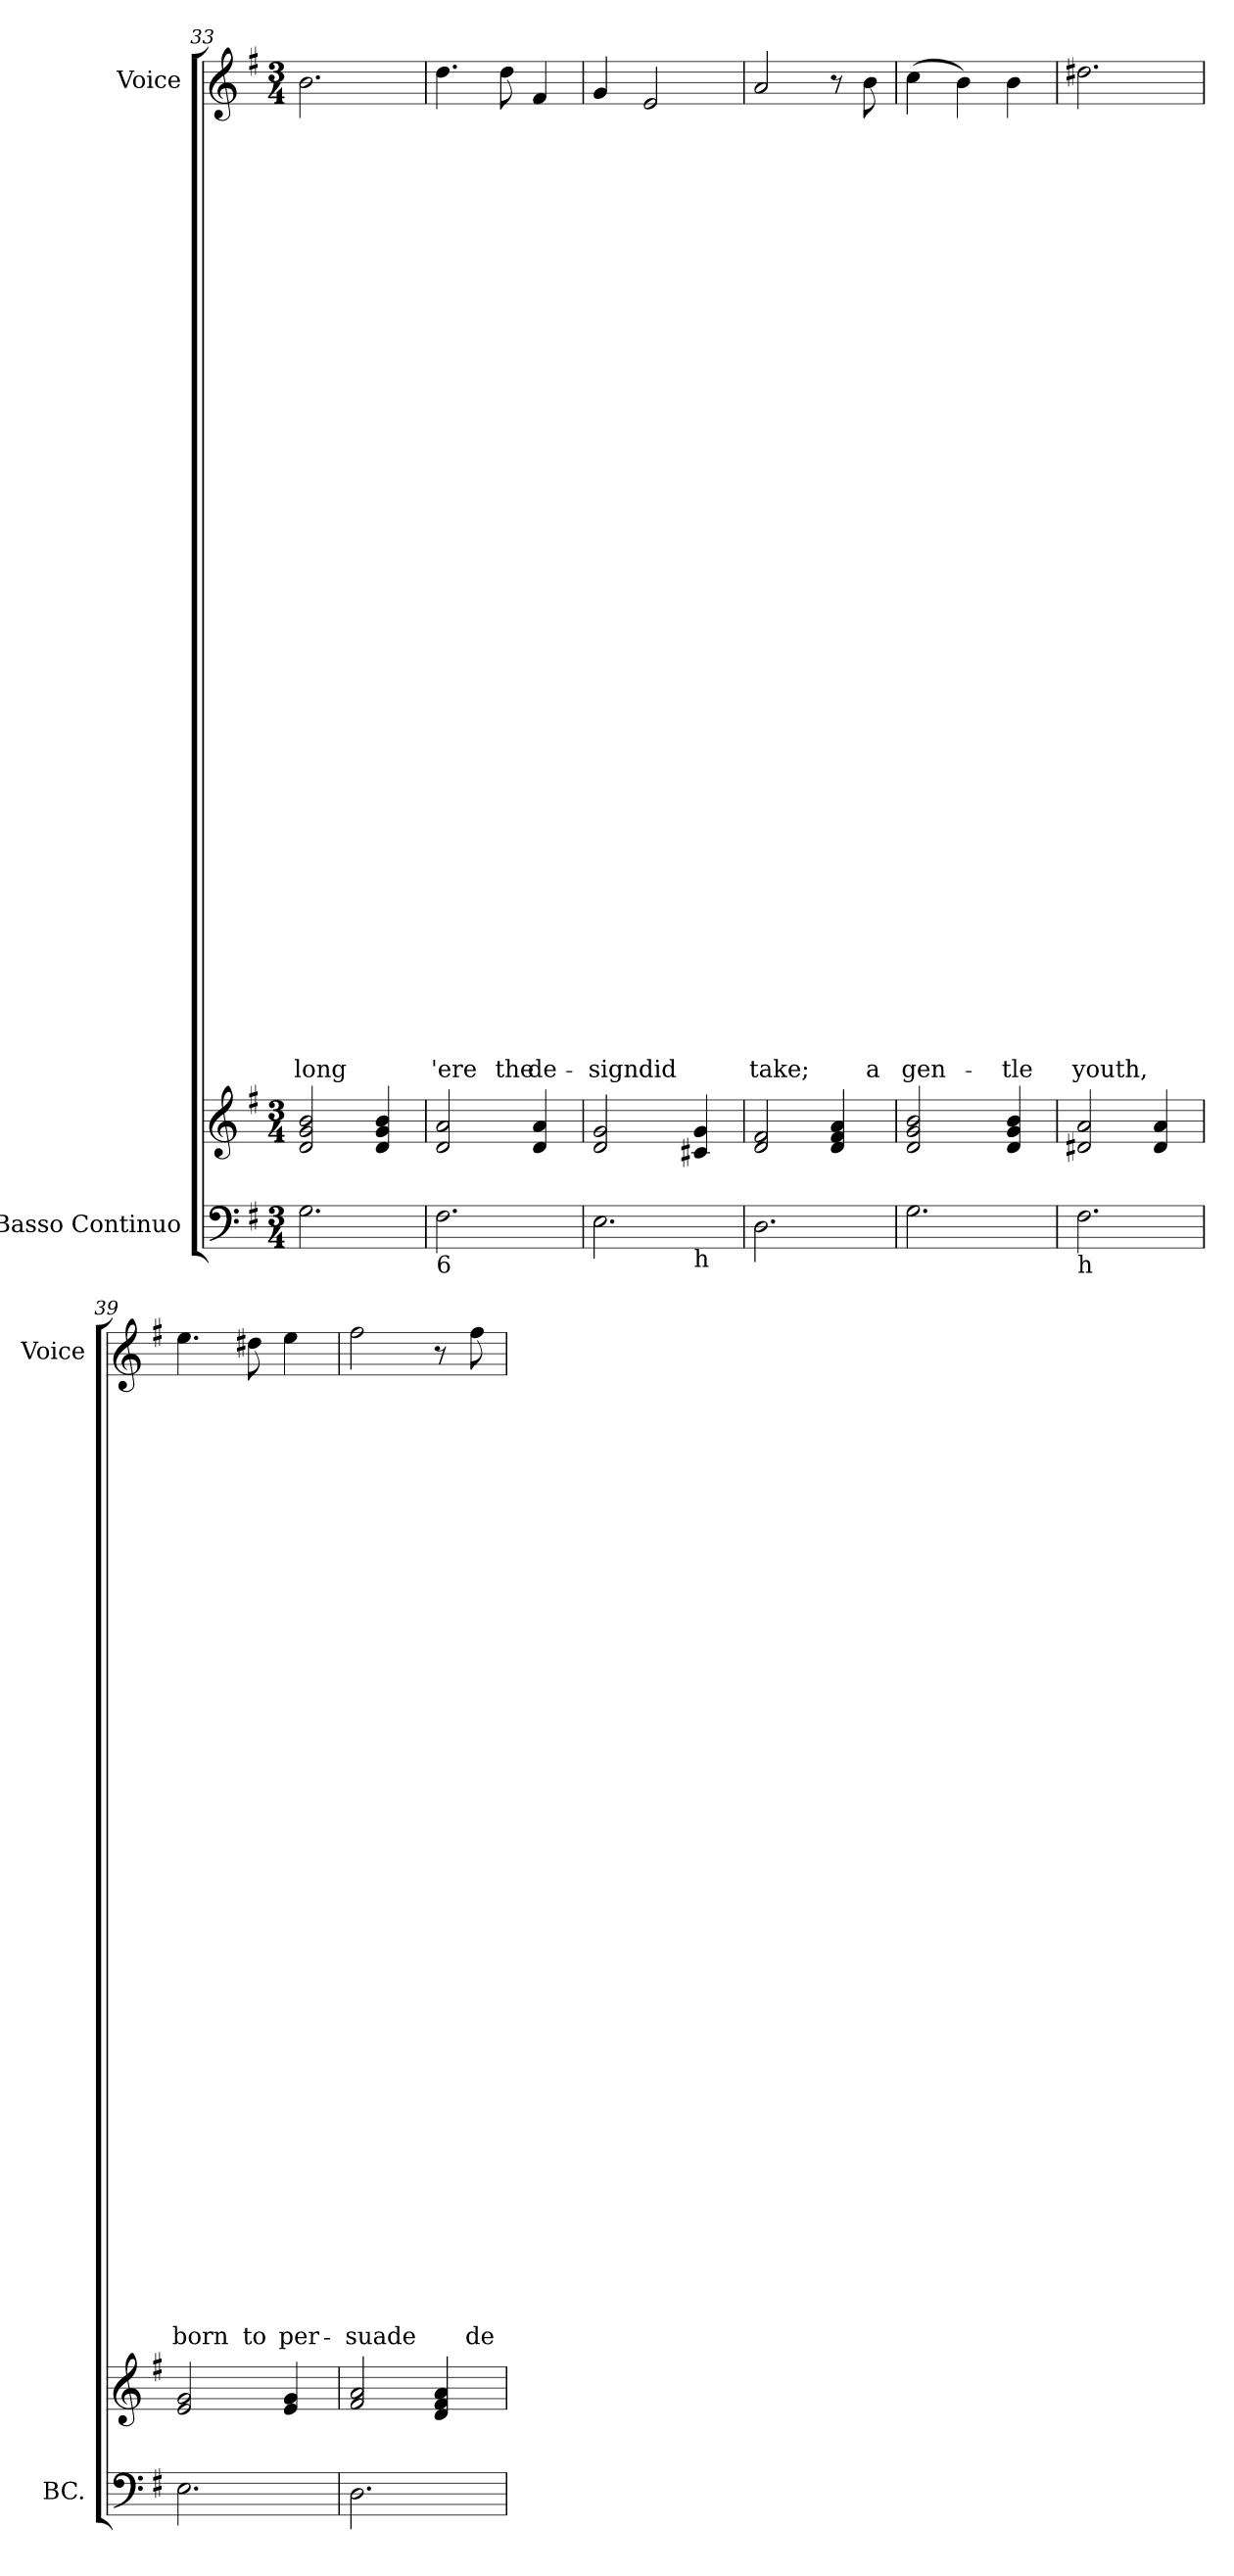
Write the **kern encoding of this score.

**kern	**kern	**kern	**text	**text	**text	**text	**text	**text	**text	**text	**text	**text	**text	**text	**text	**text	**text	**text	**text	**text	**text	**text	**text	**text	**text	**text	**text	**text	**text	**text	**text	**text	**text	**text	**text	**text	**text	**text	**text	**text	**text	**text	**text
*part2	*part2	*part1	*part1	*part1	*part1	*part1	*part1	*part1	*part1	*part1	*part1	*part1	*part1	*part1	*part1	*part1	*part1	*part1	*part1	*part1	*part1	*part1	*part1	*part1	*part1	*part1	*part1	*part1	*part1	*part1	*part1	*part1	*part1	*part1	*part1	*part1	*part1	*part1	*part1	*part1	*part1	*part1	*part1
*staff3	*staff2	*staff1	*staff1	*staff1	*staff1	*staff1	*staff1	*staff1	*staff1	*staff1	*staff1	*staff1	*staff1	*staff1	*staff1	*staff1	*staff1	*staff1	*staff1	*staff1	*staff1	*staff1	*staff1	*staff1	*staff1	*staff1	*staff1	*staff1	*staff1	*staff1	*staff1	*staff1	*staff1	*staff1	*staff1	*staff1	*staff1	*staff1	*staff1	*staff1	*staff1	*staff1	*staff1
*I"Basso Continuo	*	*I"Voice	*	*	*	*	*	*	*	*	*	*	*	*	*	*	*	*	*	*	*	*	*	*	*	*	*	*	*	*	*	*	*	*	*	*	*	*	*	*	*	*	*
*I'BC.	*	*I'Voice	*	*	*	*	*	*	*	*	*	*	*	*	*	*	*	*	*	*	*	*	*	*	*	*	*	*	*	*	*	*	*	*	*	*	*	*	*	*	*	*	*
*clefF4	*clefG2	*clefG2	*	*	*	*	*	*	*	*	*	*	*	*	*	*	*	*	*	*	*	*	*	*	*	*	*	*	*	*	*	*	*	*	*	*	*	*	*	*	*	*	*
*k[f#]	*k[f#]	*k[f#]	*	*	*	*	*	*	*	*	*	*	*	*	*	*	*	*	*	*	*	*	*	*	*	*	*	*	*	*	*	*	*	*	*	*	*	*	*	*	*	*	*
*G:	*G:	*G:	*	*	*	*	*	*	*	*	*	*	*	*	*	*	*	*	*	*	*	*	*	*	*	*	*	*	*	*	*	*	*	*	*	*	*	*	*	*	*	*	*
*M3/4	*M3/4	*M3/4	*	*	*	*	*	*	*	*	*	*	*	*	*	*	*	*	*	*	*	*	*	*	*	*	*	*	*	*	*	*	*	*	*	*	*	*	*	*	*	*	*
=33	=33	=33	=33	=33	=33	=33	=33	=33	=33	=33	=33	=33	=33	=33	=33	=33	=33	=33	=33	=33	=33	=33	=33	=33	=33	=33	=33	=33	=33	=33	=33	=33	=33	=33	=33	=33	=33	=33	=33	=33	=33	=33	=33
!	!	!	!	!	!	!	!	!	!	!	!	!	!	!	!	!	!	!	!	!	!	!	!	!	!	!	!	!	!	!	!	!	!	!	!	!	!	!	!	!	!	!	!LO:LY:b
2.G\	2d/ 2g/ 2b/	2.b\	.	.	.	.	.	.	.	.	.	.	.	.	.	.	.	.	.	.	.	.	.	.	.	.	.	.	.	.	.	.	.	.	.	.	.	.	.	.	.	.	long
.	4d/ 4g/ 4b/	.	.	.	.	.	.	.	.	.	.	.	.	.	.	.	.	.	.	.	.	.	.	.	.	.	.	.	.	.	.	.	.	.	.	.	.	.	.	.	.	.	.
=34	=34	=34	=34	=34	=34	=34	=34	=34	=34	=34	=34	=34	=34	=34	=34	=34	=34	=34	=34	=34	=34	=34	=34	=34	=34	=34	=34	=34	=34	=34	=34	=34	=34	=34	=34	=34	=34	=34	=34	=34	=34	=34	=34
!LO:TX:b:t=6	!	!	!	!	!	!	!	!	!	!	!	!	!	!	!	!	!	!	!	!	!	!	!	!	!	!	!	!	!	!	!	!	!	!	!	!	!	!	!	!	!	!	!
!	!	!	!	!	!	!	!	!	!	!	!	!	!	!	!	!	!	!	!	!	!	!	!	!	!	!	!	!	!	!	!	!	!	!	!	!	!	!	!	!	!	!	!LO:LY:b
2.F#\	2d/ 2a/	4.dd\	.	.	.	.	.	.	.	.	.	.	.	.	.	.	.	.	.	.	.	.	.	.	.	.	.	.	.	.	.	.	.	.	.	.	.	.	.	.	.	.	'ere
!	!	!	!	!	!	!	!	!	!	!	!	!	!	!	!	!	!	!	!	!	!	!	!	!	!	!	!	!	!	!	!	!	!	!	!	!	!	!	!	!	!	!	!LO:LY:b
.	.	8dd\	.	.	.	.	.	.	.	.	.	.	.	.	.	.	.	.	.	.	.	.	.	.	.	.	.	.	.	.	.	.	.	.	.	.	.	.	.	.	.	.	the
!	!	!	!	!	!	!	!	!	!	!	!	!	!	!	!	!	!	!	!	!	!	!	!	!	!	!	!	!	!	!	!	!	!	!	!	!	!	!	!	!	!	!	!LO:LY:b
.	4d/ 4a/	4f#/	.	.	.	.	.	.	.	.	.	.	.	.	.	.	.	.	.	.	.	.	.	.	.	.	.	.	.	.	.	.	.	.	.	.	.	.	.	.	.	.	de-
=35	=35	=35	=35	=35	=35	=35	=35	=35	=35	=35	=35	=35	=35	=35	=35	=35	=35	=35	=35	=35	=35	=35	=35	=35	=35	=35	=35	=35	=35	=35	=35	=35	=35	=35	=35	=35	=35	=35	=35	=35	=35	=35	=35
!LO:TX:b:t=7	!	!	!	!	!	!	!	!	!	!	!	!	!	!	!	!	!	!	!	!	!	!	!	!	!	!	!	!	!	!	!	!	!	!	!	!	!	!	!	!	!	!	!
!	!	!	!	!	!	!	!	!	!	!	!	!	!	!	!	!	!	!	!	!	!	!	!	!	!	!	!	!	!	!	!	!	!	!	!	!	!	!	!	!	!	!	!LO:LY:b
*^	*	*	*	*	*	*	*	*	*	*	*	*	*	*	*	*	*	*	*	*	*	*	*	*	*	*	*	*	*	*	*	*	*	*	*	*	*	*	*	*	*	*	*
2.E\	2ryy	2d/ 2g/	4g/	.	.	.	.	.	.	.	.	.	.	.	.	.	.	.	.	.	.	.	.	.	.	.	.	.	.	.	.	.	.	.	.	.	.	.	.	.	.	.	.	-sign
!	!	!	!	!	!	!	!	!	!	!	!	!	!	!	!	!	!	!	!	!	!	!	!	!	!	!	!	!	!	!	!	!	!	!	!	!	!	!	!	!	!	!	!	!LO:LY:b
.	.	.	2e/	.	.	.	.	.	.	.	.	.	.	.	.	.	.	.	.	.	.	.	.	.	.	.	.	.	.	.	.	.	.	.	.	.	.	.	.	.	.	.	.	did
!	!LO:TX:b:t=h	!	!	!	!	!	!	!	!	!	!	!	!	!	!	!	!	!	!	!	!	!	!	!	!	!	!	!	!	!	!	!	!	!	!	!	!	!	!	!	!	!	!	!
.	4ryy	4c#X/ 4g/	.	.	.	.	.	.	.	.	.	.	.	.	.	.	.	.	.	.	.	.	.	.	.	.	.	.	.	.	.	.	.	.	.	.	.	.	.	.	.	.	.	.
=36	=36	=36	=36	=36	=36	=36	=36	=36	=36	=36	=36	=36	=36	=36	=36	=36	=36	=36	=36	=36	=36	=36	=36	=36	=36	=36	=36	=36	=36	=36	=36	=36	=36	=36	=36	=36	=36	=36	=36	=36	=36	=36	=36	=36
!	!	!	!	!	!	!	!	!	!	!	!	!	!	!	!	!	!	!	!	!	!	!	!	!	!	!	!	!	!	!	!	!	!	!	!	!	!	!	!	!	!	!	!	!LO:LY:b
*v	*v	*	*	*	*	*	*	*	*	*	*	*	*	*	*	*	*	*	*	*	*	*	*	*	*	*	*	*	*	*	*	*	*	*	*	*	*	*	*	*	*	*	*	*
2.D\	2d/ 2f#/	2a/	.	.	.	.	.	.	.	.	.	.	.	.	.	.	.	.	.	.	.	.	.	.	.	.	.	.	.	.	.	.	.	.	.	.	.	.	.	.	.	.	take;
.	4d/ 4f#/ 4a/	8r	.	.	.	.	.	.	.	.	.	.	.	.	.	.	.	.	.	.	.	.	.	.	.	.	.	.	.	.	.	.	.	.	.	.	.	.	.	.	.	.	.
!	!	!	!	!	!	!	!	!	!	!	!	!	!	!	!	!	!	!	!	!	!	!	!	!	!	!	!	!	!	!	!	!	!	!	!	!	!	!	!	!	!	!	!LO:LY:b
.	.	8b\	.	.	.	.	.	.	.	.	.	.	.	.	.	.	.	.	.	.	.	.	.	.	.	.	.	.	.	.	.	.	.	.	.	.	.	.	.	.	.	.	a
!!LO:LB:g=z
=37	=37	=37	=37	=37	=37	=37	=37	=37	=37	=37	=37	=37	=37	=37	=37	=37	=37	=37	=37	=37	=37	=37	=37	=37	=37	=37	=37	=37	=37	=37	=37	=37	=37	=37	=37	=37	=37	=37	=37	=37	=37	=37	=37
!	!	!	!	!	!	!	!	!	!	!	!	!	!	!	!	!	!	!	!	!	!	!	!	!	!	!	!	!	!	!	!	!	!	!	!	!	!	!	!	!	!	!	!LO:LY:b
2.G\	2d/ 2g/ 2b/	(>4cc\	.	.	.	.	.	.	.	.	.	.	.	.	.	.	.	.	.	.	.	.	.	.	.	.	.	.	.	.	.	.	.	.	.	.	.	.	.	.	.	.	gen-
.	.	4b\)	.	.	.	.	.	.	.	.	.	.	.	.	.	.	.	.	.	.	.	.	.	.	.	.	.	.	.	.	.	.	.	.	.	.	.	.	.	.	.	.	.
!	!	!	!	!	!	!	!	!	!	!	!	!	!	!	!	!	!	!	!	!	!	!	!	!	!	!	!	!	!	!	!	!	!	!	!	!	!	!	!	!	!	!	!LO:LY:b
.	4d/ 4g/ 4b/	4b\	.	.	.	.	.	.	.	.	.	.	.	.	.	.	.	.	.	.	.	.	.	.	.	.	.	.	.	.	.	.	.	.	.	.	.	.	.	.	.	.	-tle
=38	=38	=38	=38	=38	=38	=38	=38	=38	=38	=38	=38	=38	=38	=38	=38	=38	=38	=38	=38	=38	=38	=38	=38	=38	=38	=38	=38	=38	=38	=38	=38	=38	=38	=38	=38	=38	=38	=38	=38	=38	=38	=38	=38
!LO:TX:b:t=h	!	!	!	!	!	!	!	!	!	!	!	!	!	!	!	!	!	!	!	!	!	!	!	!	!	!	!	!	!	!	!	!	!	!	!	!	!	!	!	!	!	!	!
!	!	!	!	!	!	!	!	!	!	!	!	!	!	!	!	!	!	!	!	!	!	!	!	!	!	!	!	!	!	!	!	!	!	!	!	!	!	!	!	!	!	!	!LO:LY:b
2.F#\	2d#X/ 2a/	2.dd#X\	.	.	.	.	.	.	.	.	.	.	.	.	.	.	.	.	.	.	.	.	.	.	.	.	.	.	.	.	.	.	.	.	.	.	.	.	.	.	.	.	youth,
.	4d#/ 4a/	.	.	.	.	.	.	.	.	.	.	.	.	.	.	.	.	.	.	.	.	.	.	.	.	.	.	.	.	.	.	.	.	.	.	.	.	.	.	.	.	.	.
=39	=39	=39	=39	=39	=39	=39	=39	=39	=39	=39	=39	=39	=39	=39	=39	=39	=39	=39	=39	=39	=39	=39	=39	=39	=39	=39	=39	=39	=39	=39	=39	=39	=39	=39	=39	=39	=39	=39	=39	=39	=39	=39	=39
!	!	!	!	!	!	!	!	!	!	!	!	!	!	!	!	!	!	!	!	!	!	!	!	!	!	!	!	!	!	!	!	!	!	!	!	!	!	!	!	!	!	!	!LO:LY:b
2.E\	2e/ 2g/	4.ee\	.	.	.	.	.	.	.	.	.	.	.	.	.	.	.	.	.	.	.	.	.	.	.	.	.	.	.	.	.	.	.	.	.	.	.	.	.	.	.	.	born
!	!	!	!	!	!	!	!	!	!	!	!	!	!	!	!	!	!	!	!	!	!	!	!	!	!	!	!	!	!	!	!	!	!	!	!	!	!	!	!	!	!	!	!LO:LY:b
.	.	8dd#X\	.	.	.	.	.	.	.	.	.	.	.	.	.	.	.	.	.	.	.	.	.	.	.	.	.	.	.	.	.	.	.	.	.	.	.	.	.	.	.	.	to
!	!	!	!	!	!	!	!	!	!	!	!	!	!	!	!	!	!	!	!	!	!	!	!	!	!	!	!	!	!	!	!	!	!	!	!	!	!	!	!	!	!	!	!LO:LY:b
.	4e/ 4g/	4ee\	.	.	.	.	.	.	.	.	.	.	.	.	.	.	.	.	.	.	.	.	.	.	.	.	.	.	.	.	.	.	.	.	.	.	.	.	.	.	.	.	per-
=40	=40	=40	=40	=40	=40	=40	=40	=40	=40	=40	=40	=40	=40	=40	=40	=40	=40	=40	=40	=40	=40	=40	=40	=40	=40	=40	=40	=40	=40	=40	=40	=40	=40	=40	=40	=40	=40	=40	=40	=40	=40	=40	=40
!	!	!	!	!	!	!	!	!	!	!	!	!	!	!	!	!	!	!	!	!	!	!	!	!	!	!	!	!	!	!	!	!	!	!	!	!	!	!	!	!	!	!	!LO:LY:b
2.D\	2f#/ 2a/	2ff#\	.	.	.	.	.	.	.	.	.	.	.	.	.	.	.	.	.	.	.	.	.	.	.	.	.	.	.	.	.	.	.	.	.	.	.	.	.	.	.	.	-suade
.	4d/ 4f#/ 4a/	8r	.	.	.	.	.	.	.	.	.	.	.	.	.	.	.	.	.	.	.	.	.	.	.	.	.	.	.	.	.	.	.	.	.	.	.	.	.	.	.	.	.
!	!	!	!	!	!	!	!	!	!	!	!	!	!	!	!	!	!	!	!	!	!	!	!	!	!	!	!	!	!	!	!	!	!	!	!	!	!	!	!	!	!	!	!LO:LY:b
.	.	8ff#\	.	.	.	.	.	.	.	.	.	.	.	.	.	.	.	.	.	.	.	.	.	.	.	.	.	.	.	.	.	.	.	.	.	.	.	.	.	.	.	.	de-
=	=	=	=	=	=	=	=	=	=	=	=	=	=	=	=	=	=	=	=	=	=	=	=	=	=	=	=	=	=	=	=	=	=	=	=	=	=	=	=	=	=	=	=
*-	*-	*-	*-	*-	*-	*-	*-	*-	*-	*-	*-	*-	*-	*-	*-	*-	*-	*-	*-	*-	*-	*-	*-	*-	*-	*-	*-	*-	*-	*-	*-	*-	*-	*-	*-	*-	*-	*-	*-	*-	*-	*-	*-
